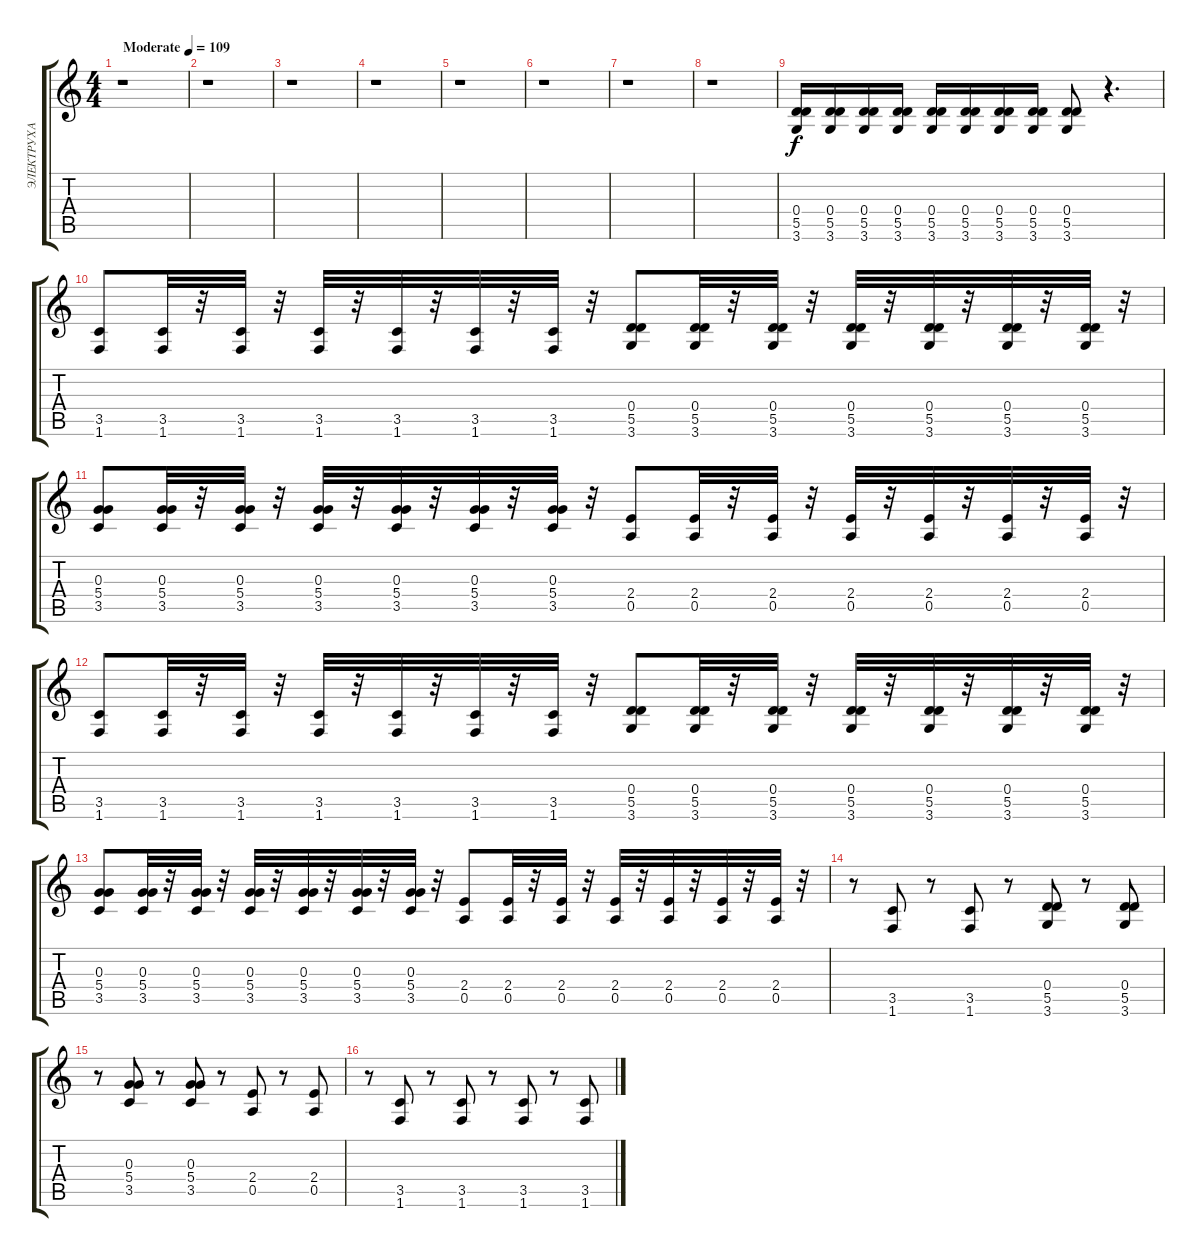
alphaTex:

\track ("ЭЛЕКТРУХА" "ЭЛЕКТРУХА") {instrument distortionguitar}
\staff {score tabs}
\tuning (E4 B3 G3 D3 A2 E2) {hide}
\ts (4 4)
\tempo (109 "Moderate")
\clef g2
\ks c
r.1{dy f instrument distortionguitar} |
r.1 |
r.1 |
r.1 |
r.1 |
r.1 |
r.1 |
r.1 |
(0.4 5.5 3.6).16 (0.4 5.5 3.6).16 (0.4 5.5 3.6).16 (0.4 5.5 3.6).16 (0.4 5.5 3.6).16 (0.4 5.5 3.6).16 (0.4 5.5 3.6).16 (0.4 5.5 3.6).16 (0.4 5.5 3.6).8 r.4{d} |
(3.5 1.6).8 (3.5 1.6).32 r.32 (3.5 1.6).32 r.32 (3.5 1.6).32 r.32 (3.5 1.6).32 r.32 (3.5 1.6).32 r.32 (3.5 1.6).32 r.32 (0.4 5.5 3.6).8 (0.4 5.5 3.6).32 r.32 (0.4 5.5 3.6).32 r.32 (0.4 5.5 3.6).32 r.32 (0.4 5.5 3.6).32 r.32 (0.4 5.5 3.6).32 r.32 (0.4 5.5 3.6).32 r.32 |
(0.3 5.4 3.5).8 (0.3 5.4 3.5).32 r.32 (0.3 5.4 3.5).32 r.32 (0.3 5.4 3.5).32 r.32 (0.3 5.4 3.5).32 r.32 (0.3 5.4 3.5).32 r.32 (0.3 5.4 3.5).32 r.32 (2.4 0.5).8 (2.4 0.5).32 r.32 (2.4 0.5).32 r.32 (2.4 0.5).32 r.32 (2.4 0.5).32 r.32 (2.4 0.5).32 r.32 (2.4 0.5).32 r.32 |
(3.5 1.6).8 (3.5 1.6).32 r.32 (3.5 1.6).32 r.32 (3.5 1.6).32 r.32 (3.5 1.6).32 r.32 (3.5 1.6).32 r.32 (3.5 1.6).32 r.32 (0.4 5.5 3.6).8 (0.4 5.5 3.6).32 r.32 (0.4 5.5 3.6).32 r.32 (0.4 5.5 3.6).32 r.32 (0.4 5.5 3.6).32 r.32 (0.4 5.5 3.6).32 r.32 (0.4 5.5 3.6).32 r.32 |
(0.3 5.4 3.5).8 (0.3 5.4 3.5).32 r.32 (0.3 5.4 3.5).32 r.32 (0.3 5.4 3.5).32 r.32 (0.3 5.4 3.5).32 r.32 (0.3 5.4 3.5).32 r.32 (0.3 5.4 3.5).32 r.32 (2.4 0.5).8 (2.4 0.5).32 r.32 (2.4 0.5).32 r.32 (2.4 0.5).32 r.32 (2.4 0.5).32 r.32 (2.4 0.5).32 r.32 (2.4 0.5).32 r.32 |
r.8 (3.5 1.6).8 r.8 (3.5 1.6).8 r.8 (0.4 5.5 3.6).8 r.8 (0.4 5.5 3.6).8 |
r.8 (0.3 5.4 3.5).8 r.8 (0.3 5.4 3.5).8 r.8 (2.4 0.5).8 r.8 (2.4 0.5).8 |
r.8 (3.5 1.6).8 r.8 (3.5 1.6).8 r.8 (3.5 1.6).8 r.8 (3.5 1.6).8
